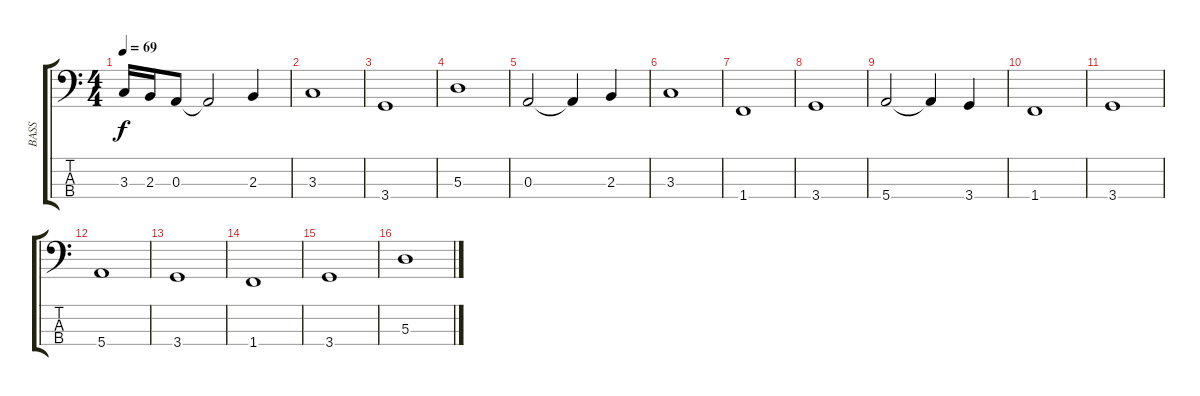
\track ("BASS" "BASS") {instrument electricbassfinger}
\staff {score tabs}
\tuning (G2 D2 A1 E1) {hide}
\ts (4 4)
\tempo 69
\clef f4
\ks c
3.3.16{dy f} 2.3.16 0.3.8 0.3{t}.2 2.3.4 |
3.3.1 |
3.4.1 |
5.3.1 |
0.3.2 0.3{t}.4 2.3.4 |
3.3.1 |
1.4.1 |
3.4.1 |
5.4.2 5.4{t}.4 3.4.4 |
1.4.1 |
3.4.1 |
5.4.1 |
3.4.1 |
1.4.1 |
3.4.1 |
5.3.1
